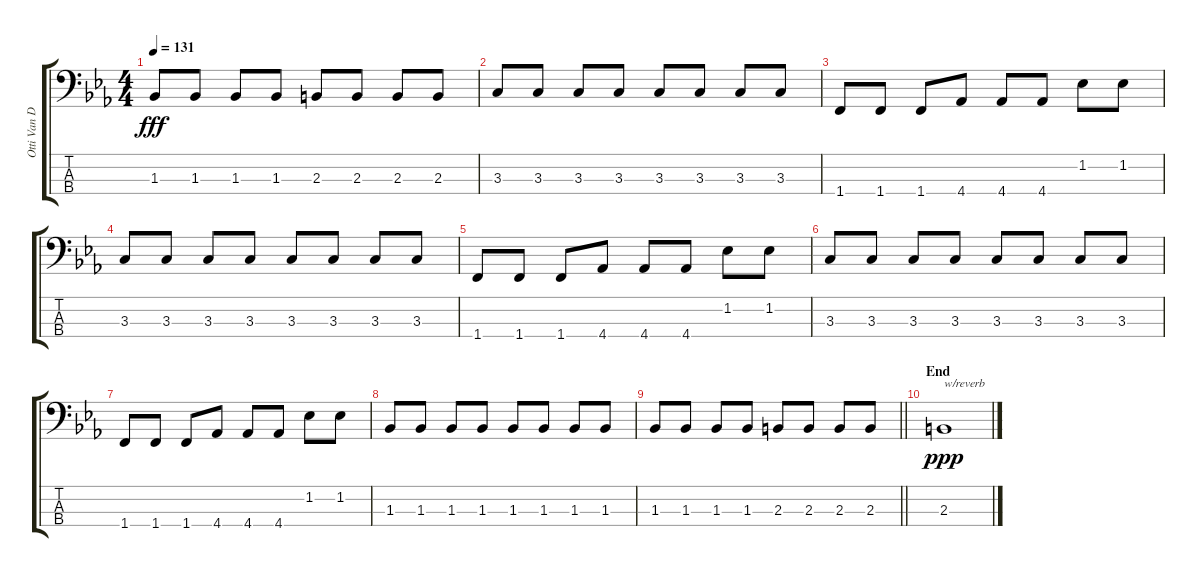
\track ("Otti Van Der Werf (Bass)" "Otti Van D") {instrument synthbass2}
\staff {score tabs}
\tuning (G2 D2 A1 E1) {hide}
\ts (4 4)
\tempo 131
\clef f4
\ks cminor
1.3.8{dy fff} 1.3.8 1.3.8 1.3.8 2.3.8 2.3.8 2.3.8 2.3.8 |
3.3.8 3.3.8 3.3.8 3.3.8 3.3.8 3.3.8 3.3.8 3.3.8 |
1.4.8 1.4.8 1.4.8 4.4.8 4.4.8 4.4.8 1.2.8 1.2.8 |
3.3.8 3.3.8 3.3.8 3.3.8 3.3.8 3.3.8 3.3.8 3.3.8 |
1.4.8 1.4.8 1.4.8 4.4.8 4.4.8 4.4.8 1.2.8 1.2.8 |
3.3.8 3.3.8 3.3.8 3.3.8 3.3.8 3.3.8 3.3.8 3.3.8 |
1.4.8 1.4.8 1.4.8 4.4.8 4.4.8 4.4.8 1.2.8 1.2.8 |
1.3.8 1.3.8 1.3.8 1.3.8 1.3.8 1.3.8 1.3.8 1.3.8 |
\barLineRight lightlight
1.3.8 1.3.8 1.3.8 1.3.8 2.3.8 2.3.8 2.3.8 2.3.8 |
\section ("" "End")
2.3.1{txt "w/reverb" dy ppp volume 0}
